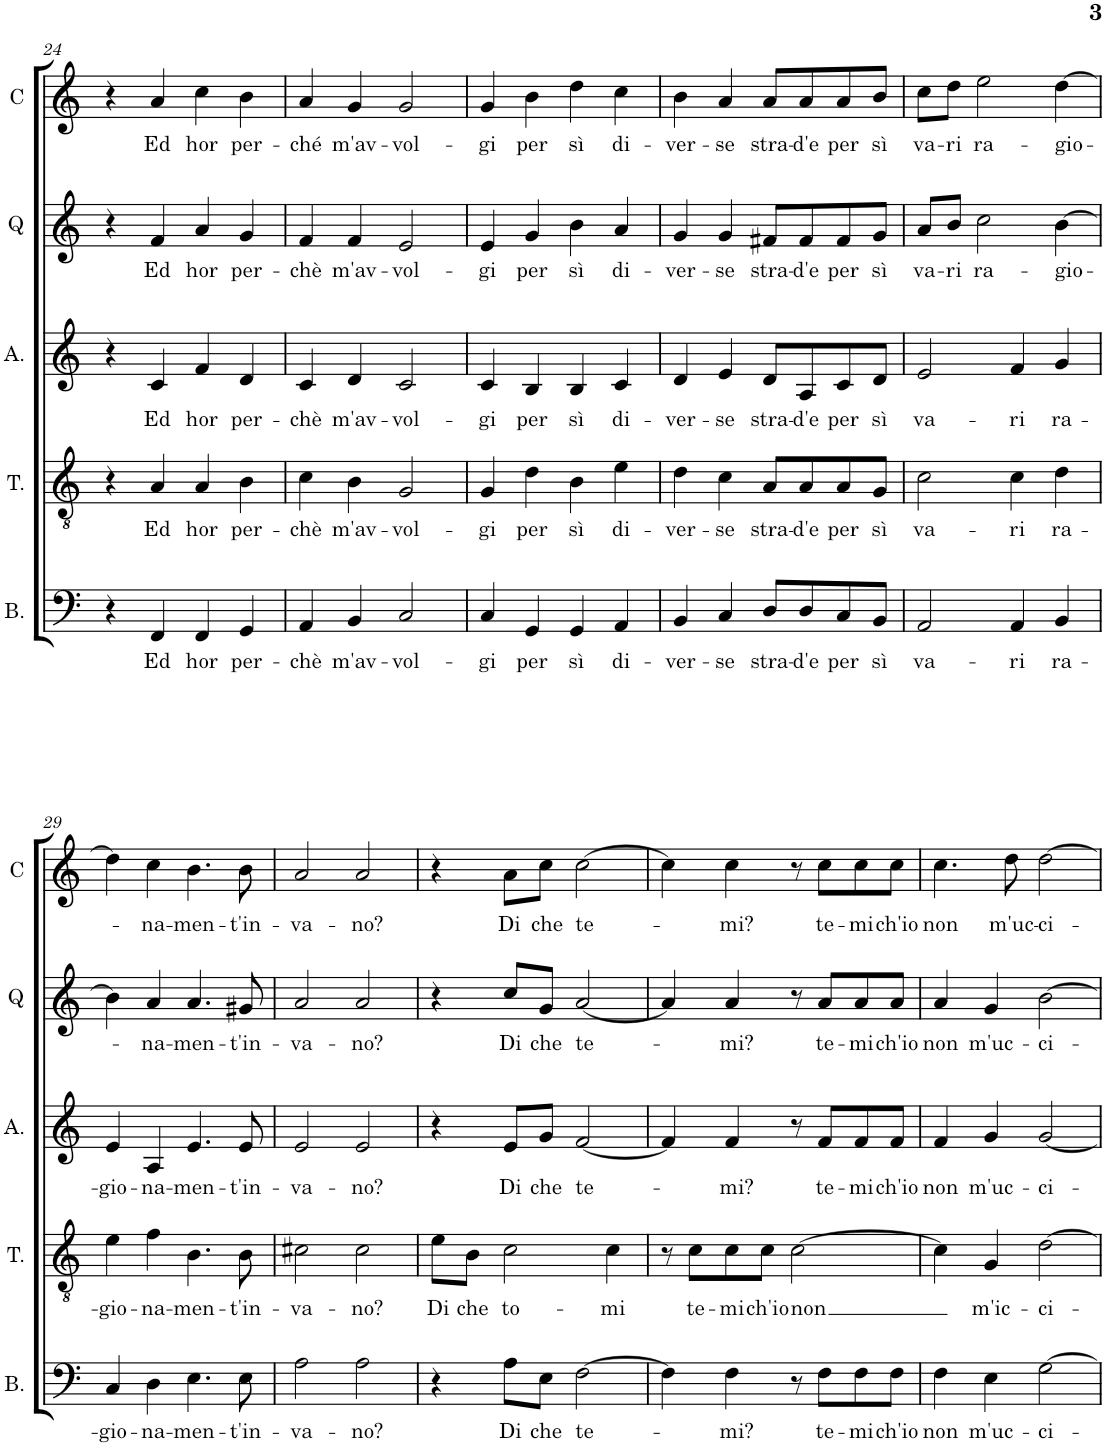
**kern	**text	**kern	**text	**kern	**text	**kern	**text	**kern	**text
*part5	*part5	*part4	*part4	*part3	*part3	*part2	*part2	*part1	*part1
*staff5	*staff5	*staff4	*staff4	*staff3	*staff3	*staff2	*staff2	*staff1	*staff1
*I"Bass	*	*I"Tenor	*	*I"Alto	*	*I"Quinto	*	*I"Canto	*
*I'B.	*	*I'T.	*	*I'A.	*	*I'Q	*	*I'C	*
!!LO:PB:g=z
*clefF4	*	*clefGv2	*	*clefG2	*	*clefG2	*	*clefG2	*
*k[]	*	*k[]	*	*k[]	*	*k[]	*	*k[]	*
*M4/4	*	*M4/4	*	*M4/4	*	*M4/4	*	*M4/4	*
*met(c)	*	*met(c)	*	*met(c)	*	*met(c)	*	*met(c)	*
=24	=24	=24	=24	=24	=24	=24	=24	=24	=24
4r	.	4r	.	4r	.	4r	.	4r	.
!	!LO:LY:b	!	!LO:LY:b	!	!LO:LY:b	!	!LO:LY:b	!	!LO:LY:b
4FF/	Ed	4A/	Ed	4c/	Ed	4f/	Ed	4a/	Ed
!	!LO:LY:b	!	!LO:LY:b	!	!LO:LY:b	!	!LO:LY:b	!	!LO:LY:b
4FF/	hor	4A/	hor	4f/	hor	4a/	hor	4cc\	hor
!	!LO:LY:b	!	!LO:LY:b	!	!LO:LY:b	!	!LO:LY:b	!	!LO:LY:b
4GG/	per-	4B\	per-	4d/	per-	4g/	per-	4b\	per-
=25	=25	=25	=25	=25	=25	=25	=25	=25	=25
!	!LO:LY:b	!	!LO:LY:b	!	!LO:LY:b	!	!LO:LY:b	!	!LO:LY:b
4AA/	-chè	4c\	-chè	4c/	-chè	4f/	-chè	4a/	-ché
!	!LO:LY:b	!	!LO:LY:b	!	!LO:LY:b	!	!LO:LY:b	!	!LO:LY:b
4BB/	m'av-	4B\	m'av-	4d/	m'av-	4f/	m'av-	4g/	m'av-
!	!LO:LY:b	!	!LO:LY:b	!	!LO:LY:b	!	!LO:LY:b	!	!LO:LY:b
2C/	-vol-	2G/	-vol-	2c/	-vol-	2e/	-vol-	2g/	-vol-
=26	=26	=26	=26	=26	=26	=26	=26	=26	=26
!	!LO:LY:b	!	!LO:LY:b	!	!LO:LY:b	!	!LO:LY:b	!	!LO:LY:b
4C/	-gi	4G/	-gi	4c/	-gi	4e/	-gi	4g/	-gi
!	!LO:LY:b	!	!LO:LY:b	!	!LO:LY:b	!	!LO:LY:b	!	!LO:LY:b
4GG/	per	4d\	per	4B/	per	4g/	per	4b\	per
!	!LO:LY:b	!	!LO:LY:b	!	!LO:LY:b	!	!LO:LY:b	!	!LO:LY:b
4GG/	sì	4B\	sì	4B/	sì	4b\	sì	4dd\	sì
!	!LO:LY:b	!	!LO:LY:b	!	!LO:LY:b	!	!LO:LY:b	!	!LO:LY:b
4AA/	di-	4e\	di-	4c/	di-	4a/	di-	4cc\	di-
=27	=27	=27	=27	=27	=27	=27	=27	=27	=27
!	!LO:LY:b	!	!LO:LY:b	!	!LO:LY:b	!	!LO:LY:b	!	!LO:LY:b
4BB/	-ver-	4d\	-ver-	4d/	-ver-	4g/	-ver-	4b\	-ver-
!	!LO:LY:b	!	!LO:LY:b	!	!LO:LY:b	!	!LO:LY:b	!	!LO:LY:b
4C/	-se	4c\	-se	4e/	-se	4g/	-se	4a/	-se
!	!LO:LY:b	!	!LO:LY:b	!	!LO:LY:b	!	!LO:LY:b	!	!LO:LY:b
8D/L	stra-	8A/L	stra-	8d/L	stra-	8f#X/L	stra-	8a/L	stra-
!	!LO:LY:b	!	!LO:LY:b	!	!LO:LY:b	!	!LO:LY:b	!	!LO:LY:b
8D/	-d'e	8A/	-d'e	8A/	-d'e	8f#/	-d'e	8a/	-d'e
!	!LO:LY:b	!	!LO:LY:b	!	!LO:LY:b	!	!LO:LY:b	!	!LO:LY:b
8C/	per	8A/	per	8c/	per	8f#/	per	8a/	per
!	!LO:LY:b	!	!LO:LY:b	!	!LO:LY:b	!	!LO:LY:b	!	!LO:LY:b
8BB/J	sì	8G/J	sì	8d/J	sì	8g/J	sì	8b/J	sì
=28	=28	=28	=28	=28	=28	=28	=28	=28	=28
!	!LO:LY:b	!	!LO:LY:b	!	!LO:LY:b	!	!LO:LY:b	!	!LO:LY:b
2AA/	va-	2c\	va-	2e/	va-	8a/L	va-	8cc\L	va-
!	!	!	!	!	!	!	!LO:LY:b	!	!LO:LY:b
.	.	.	.	.	.	8b/J	-ri	8dd\J	-ri
!	!	!	!	!	!	!	!LO:LY:b	!	!LO:LY:b
.	.	.	.	.	.	2cc\	ra-	2ee\	ra-
!	!LO:LY:b	!	!LO:LY:b	!	!LO:LY:b	!	!	!	!
4AA/	-ri	4c\	-ri	4f/	-ri	.	.	.	.
!	!LO:LY:b	!	!LO:LY:b	!	!LO:LY:b	!	!LO:LY:b	!	!LO:LY:b
4BB/	ra-	4d\	ra-	4g/	ra-	[4b\	-gio-	[4dd\	-gio-
!!LO:LB:g=z
=29	=29	=29	=29	=29	=29	=29	=29	=29	=29
!	!LO:LY:b	!	!LO:LY:b	!	!LO:LY:b	!	!	!	!
4C/	-gio-	4e\	-gio-	4e/	-gio-	4b\]	.	4dd\]	.
!	!LO:LY:b	!	!LO:LY:b	!	!LO:LY:b	!	!LO:LY:b	!	!LO:LY:b
4D\	-na-	4f\	-na-	4A/	-na-	4a/	-na-	4cc\	-na-
!	!LO:LY:b	!	!LO:LY:b	!	!LO:LY:b	!	!LO:LY:b	!	!LO:LY:b
4.E\	-men-	4.B\	-men-	4.e/	-men-	4.a/	-men-	4.b\	-men-
!	!LO:LY:b	!	!LO:LY:b	!	!LO:LY:b	!	!LO:LY:b	!	!LO:LY:b
8E\	-t'in-	8B\	-t'in-	8e/	-t'in-	8g#X/	-t'in-	8b\	-t'in-
=30	=30	=30	=30	=30	=30	=30	=30	=30	=30
!	!LO:LY:b	!	!LO:LY:b	!	!LO:LY:b	!	!LO:LY:b	!	!LO:LY:b
2A\	-va-	2c#X\	-va-	2e/	-va-	2a/	-va-	2a/	-va-
!	!LO:LY:b	!	!LO:LY:b	!	!LO:LY:b	!	!LO:LY:b	!	!LO:LY:b
2A\	-no?	2c#\	-no?	2e/	-no?	2a/	-no?	2a/	-no?
=31	=31	=31	=31	=31	=31	=31	=31	=31	=31
!	!	!	!LO:LY:b	!	!	!	!	!	!
4r	.	8e\L	Di	4r	.	4r	.	4r	.
!	!	!	!LO:LY:b	!	!	!	!	!	!
.	.	8B\J	che	.	.	.	.	.	.
!	!LO:LY:b	!	!LO:LY:b	!	!LO:LY:b	!	!LO:LY:b	!	!LO:LY:b
8A\L	Di	2c\	to-	8e/L	Di	8cc/L	Di	8a\L	Di
!	!LO:LY:b	!	!	!	!LO:LY:b	!	!LO:LY:b	!	!LO:LY:b
8E\J	che	.	.	8g/J	che	8g/J	che	8cc\J	che
!	!LO:LY:b	!	!	!	!LO:LY:b	!	!LO:LY:b	!	!LO:LY:b
[2F\	te-	.	.	[2f/	te-	[2a/	te-	[2cc\	te-
!	!	!	!LO:LY:b	!	!	!	!	!	!
.	.	4c\	-mi	.	.	.	.	.	.
=32	=32	=32	=32	=32	=32	=32	=32	=32	=32
4F\]	.	8r	.	4f/]	.	4a/]	.	4cc\]	.
!	!	!	!LO:LY:b	!	!	!	!	!	!
.	.	8c\L	te-	.	.	.	.	.	.
!	!LO:LY:b	!	!LO:LY:b	!	!LO:LY:b	!	!LO:LY:b	!	!LO:LY:b
4F\	-mi?	8c\	-mi	4f/	-mi?	4a/	-mi?	4cc\	-mi?
!	!	!	!LO:LY:b	!	!	!	!	!	!
.	.	8c\J	ch'io	.	.	.	.	.	.
!	!	!	!LO:LY:b	!	!	!	!	!	!
8r	.	[2c\	non	8r	.	8r	.	8r	.
!	!LO:LY:b	!	!	!	!LO:LY:b	!	!LO:LY:b	!	!LO:LY:b
8F\L	te-	.	.	8f/L	te-	8a/L	te-	8cc\L	te-
!	!LO:LY:b	!	!	!	!LO:LY:b	!	!LO:LY:b	!	!LO:LY:b
8F\	-mi	.	.	8f/	-mi	8a/	-mi	8cc\	-mi
!	!LO:LY:b	!	!	!	!LO:LY:b	!	!LO:LY:b	!	!LO:LY:b
8F\J	ch'io	.	.	8f/J	ch'io	8a/J	ch'io	8cc\J	ch'io
=33	=33	=33	=33	=33	=33	=33	=33	=33	=33
!	!LO:LY:b	!	!	!	!LO:LY:b	!	!LO:LY:b	!	!LO:LY:b
4F\	non	4c\]	.	4f/	non	4a/	non	4.cc\	non
!	!LO:LY:b	!	!LO:LY:b	!	!LO:LY:b	!	!LO:LY:b	!	!
4E\	m'uc-	4G/	m'ic-	4g/	m'uc-	4g/	m'uc-	.	.
!	!	!	!	!	!	!	!	!	!LO:LY:b
.	.	.	.	.	.	.	.	8dd\	m'uc-
!	!LO:LY:b	!	!LO:LY:b	!	!LO:LY:b	!	!LO:LY:b	!	!LO:LY:b
[2G\	-ci-	[2d\	-ci-	[2g/	-ci-	[2b\	-ci-	[2dd\	-ci-
=	=	=	=	=	=	=	=	=	=
*-	*-	*-	*-	*-	*-	*-	*-	*-	*-
